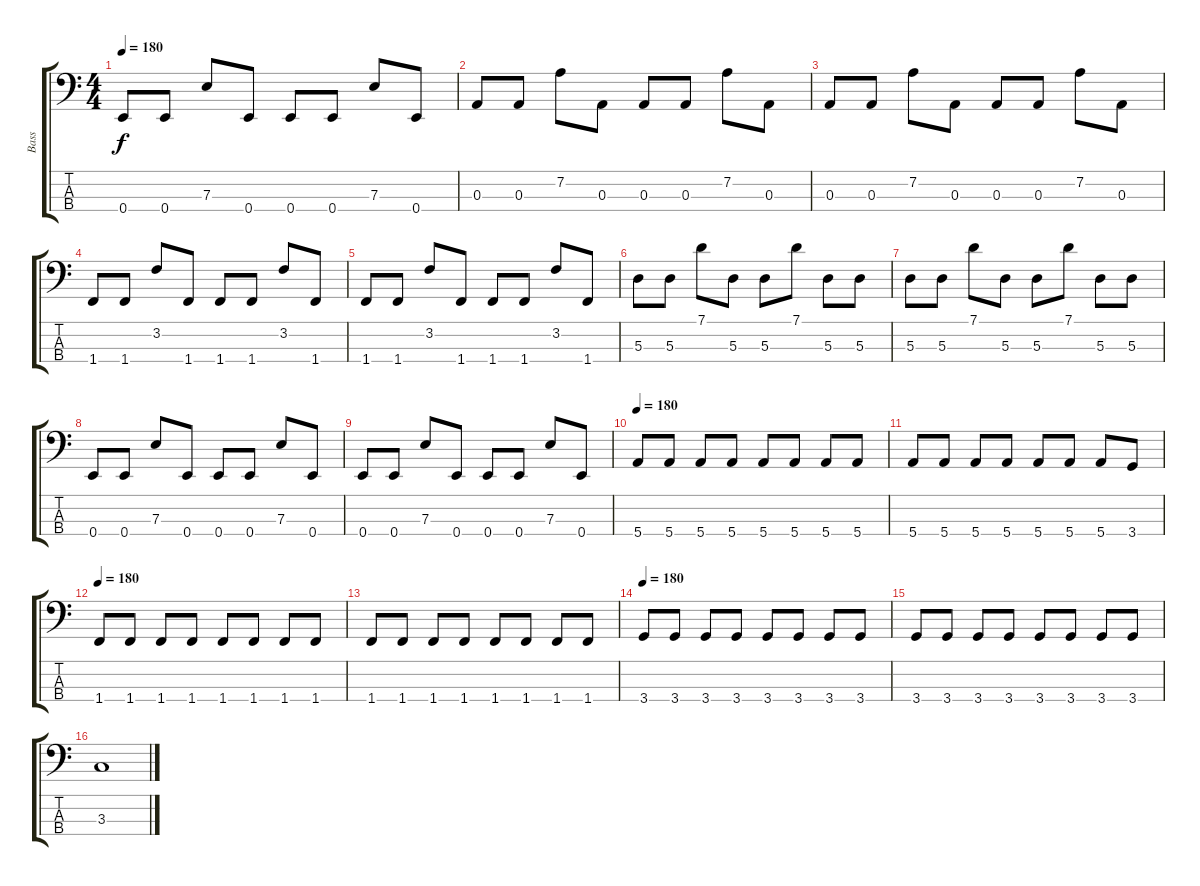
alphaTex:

\track ("Bass" "Bass") {instrument electricbassfinger}
\staff {score tabs}
\tuning (G2 D2 A1 E1) {hide}
\ts (4 4)
\tempo 180
\clef f4
\ks c
0.4.8{dy f} 0.4.8 7.3.8 0.4.8 0.4.8 0.4.8 7.3.8 0.4.8 |
0.3.8 0.3.8 7.2.8 0.3.8 0.3.8 0.3.8 7.2.8 0.3.8 |
0.3.8 0.3.8 7.2.8 0.3.8 0.3.8 0.3.8 7.2.8 0.3.8 |
1.4.8 1.4.8 3.2.8 1.4.8 1.4.8 1.4.8 3.2.8 1.4.8 |
1.4.8 1.4.8 3.2.8 1.4.8 1.4.8 1.4.8 3.2.8 1.4.8 |
5.3.8 5.3.8 7.1.8 5.3.8 5.3.8 7.1.8 5.3.8 5.3.8 |
5.3.8 5.3.8 7.1.8 5.3.8 5.3.8 7.1.8 5.3.8 5.3.8 |
0.4.8 0.4.8 7.3.8 0.4.8 0.4.8 0.4.8 7.3.8 0.4.8 |
0.4.8 0.4.8 7.3.8 0.4.8 0.4.8 0.4.8 7.3.8 0.4.8 |
\tempo 180
5.4.8 5.4.8 5.4.8 5.4.8 5.4.8 5.4.8 5.4.8 5.4.8 |
5.4.8 5.4.8 5.4.8 5.4.8 5.4.8 5.4.8 5.4.8 3.4.8 |
\tempo 180
1.4.8 1.4.8 1.4.8 1.4.8 1.4.8 1.4.8 1.4.8 1.4.8 |
1.4.8 1.4.8 1.4.8 1.4.8 1.4.8 1.4.8 1.4.8 1.4.8 |
\tempo 180
3.4.8 3.4.8 3.4.8 3.4.8 3.4.8 3.4.8 3.4.8 3.4.8 |
3.4.8 3.4.8 3.4.8 3.4.8 3.4.8 3.4.8 3.4.8 3.4.8 |
3.3.1
